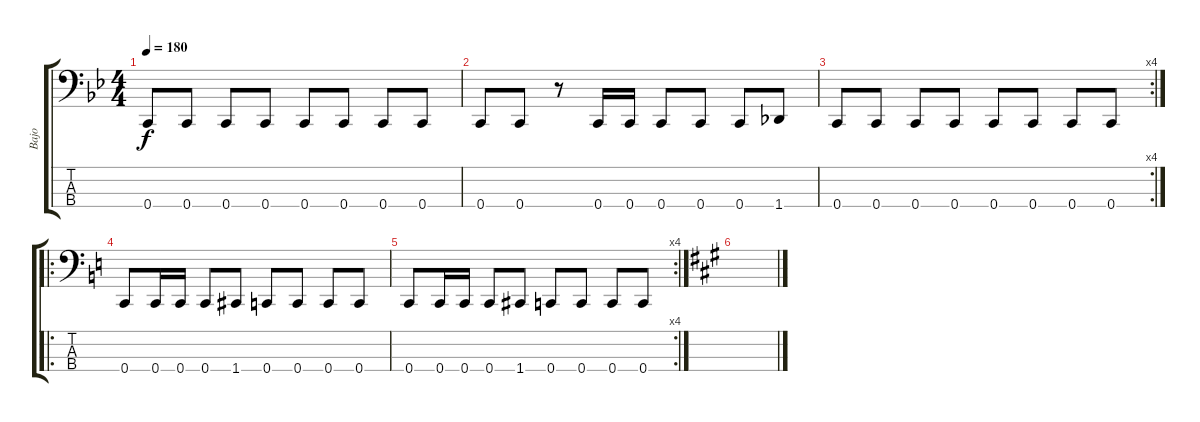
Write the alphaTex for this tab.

\track ("Bajo" "Bajo") {instrument electricbasspick}
\staff {score tabs}
\tuning (F2 C2 G1 C1) {hide}
\ts (4 4)
\tempo 180
\clef f4
\ks bb
0.4.8{dy f} 0.4.8 0.4.8 0.4.8 0.4.8 0.4.8 0.4.8 0.4.8 |
0.4.8 0.4.8 r.8 0.4.16 0.4.16 0.4.8 0.4.8 0.4.8 1.4.8 |
\rc 4
0.4.8 0.4.8 0.4.8 0.4.8 0.4.8 0.4.8 0.4.8 0.4.8 |
\ro
\ks c
0.4.8 0.4.16 0.4.16 0.4.8 1.4.8 0.4.8 0.4.8 0.4.8 0.4.8 |
\rc 4
0.4.8 0.4.16 0.4.16 0.4.8 1.4.8 0.4.8 0.4.8 0.4.8 0.4.8 |
\ks f#minor
